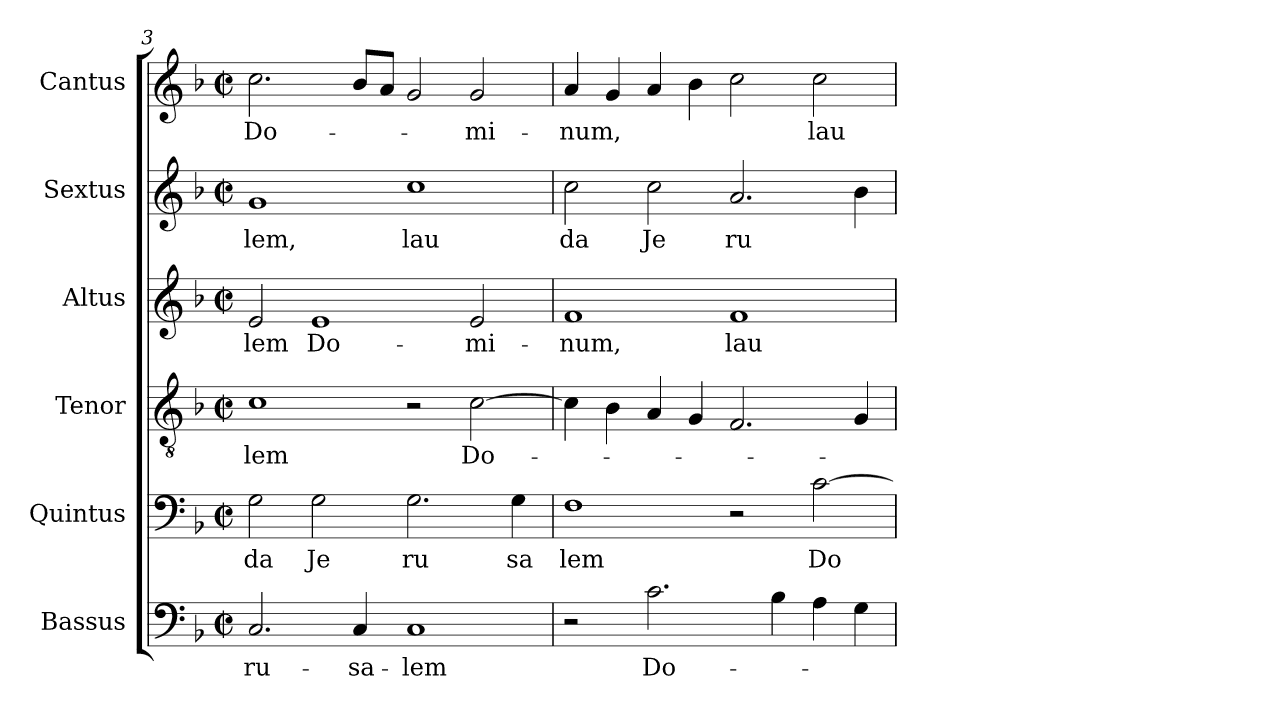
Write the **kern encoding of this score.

**kern	**text	**kern	**text	**kern	**text	**kern	**text	**kern	**text	**kern	**text
*part6	*part6	*part5	*part5	*part4	*part4	*part3	*part3	*part2	*part2	*part1	*part1
*staff6	*staff6	*staff5	*staff5	*staff4	*staff4	*staff3	*staff3	*staff2	*staff2	*staff1	*staff1
*I"Bassus	*	*I"Quintus	*	*I"Tenor	*	*I"Altus	*	*I"Sextus	*	*I"Cantus	*
*I'Bassus	*	*I'Quintus	*	*I'Tenor	*	*I'Altus	*	*I'Sextus	*	*I'Cantus	*
*clefF4	*	*clefF4	*	*clefGv2	*	*clefG2	*	*clefG2	*	*clefG2	*
*k[b-]	*	*k[b-]	*	*k[b-]	*	*k[b-]	*	*k[b-]	*	*k[b-]	*
*F:	*	*F:	*	*F:	*	*F:	*	*F:	*	*F:	*
*M2/2	*	*M2/2	*	*M2/2	*	*M2/2	*	*M2/2	*	*M2/2	*
*met(c|)	*	*met(c|)	*	*met(c|)	*	*met(c|)	*	*met(c|)	*	*met(c|)	*
=3	=3	=3	=3	=3	=3	=3	=3	=3	=3	=3	=3
!	!LO:LY:b:cj	!	!LO:LY:b:cj	!	!LO:LY:b:cj	!	!LO:LY:b:cj	!	!LO:LY:b:cj	!	!LO:LY:b
2.C/	-ru-	2G\	da	1c	-lem	2e/	-lem	1g	lem,	2.cc\	Do-
!	!	!	!LO:LY:b:cj	!	!	!	!LO:LY:b:cj	!	!	!	!
.	.	2G\	Je	.	.	1e	Do-	.	.	.	.
!	!LO:LY:b:cj	!	!	!	!	!	!	!	!	!	!
4C/	-sa-	.	.	.	.	.	.	.	.	8b-/L	.
.	.	.	.	.	.	.	.	.	.	8a/J	.
!	!LO:LY:b:cj	!	!LO:LY:b:cj	!	!	!	!	!	!LO:LY:b:cj	!	!
1C	-lem	2.G\	ru	2r	.	.	.	1cc	lau	2g/	.
!	!	!	!	!	!LO:LY:b	!	!LO:LY:b:cj	!	!	!	!LO:LY:b:cj
.	.	.	.	[>2c\	Do-	2e/	-mi-	.	.	2g/	-mi-
!	!	!	!LO:LY:b:cj	!	!	!	!	!	!	!	!
.	.	4G\	sa	.	.	.	.	.	.	.	.
=4	=4	=4	=4	=4	=4	=4	=4	=4	=4	=4	=4
!	!	!	!LO:LY:b:cj	!	!	!	!LO:LY:b:cj	!	!LO:LY:b:cj	!	!LO:LY:b
2r	.	1F	lem	4c\]	.	1f	-num,	2cc\	da	4a/	-num,
.	.	.	.	4B-\	.	.	.	.	.	4g/	.
!	!LO:LY:b	!	!	!	!	!	!	!	!LO:LY:b:cj	!	!
2.c\	Do-	.	.	4A/	.	.	.	2cc\	Je	4a/	.
.	.	.	.	4G/	.	.	.	.	.	4b-\	.
!	!	!	!	!	!	!	!LO:LY:b:cj	!	!LO:LY:b:cj	!	!
.	.	2r	.	2.F/	.	1f	lau-	2.a/	ru	2cc\	.
4B-\	.	.	.	.	.	.	.	.	.	.	.
!	!	!	!LO:LY:b	!	!	!	!	!	!	!	!LO:LY:b:cj
4A\	.	[>2c\	Do	.	.	.	.	.	.	2cc\	lau-
4G\	.	.	.	4G/	.	.	.	4b-\	.	.	.
=	=	=	=	=	=	=	=	=	=	=	=
*-	*-	*-	*-	*-	*-	*-	*-	*-	*-	*-	*-
